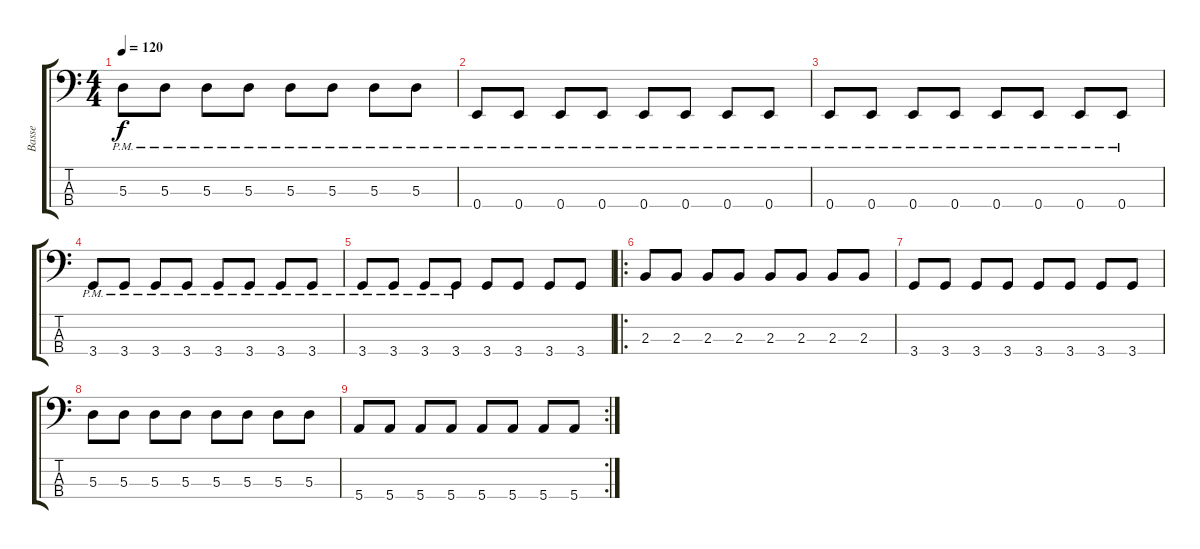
\track ("Basse" "Basse") {instrument electricbassfinger}
\staff {score tabs}
\tuning (G2 D2 A1 E1) {hide}
\ts (4 4)
\tempo 120
\clef f4
\ks c
5.3{pm}.8{dy f} 5.3{pm}.8 5.3{pm}.8 5.3{pm}.8 5.3{pm}.8 5.3{pm}.8 5.3{pm}.8 5.3{pm}.8 |
0.4{pm}.8 0.4{pm}.8 0.4{pm}.8 0.4{pm}.8 0.4{pm}.8 0.4{pm}.8 0.4{pm}.8 0.4{pm}.8 |
0.4{pm}.8 0.4{pm}.8 0.4{pm}.8 0.4{pm}.8 0.4{pm}.8 0.4{pm}.8 0.4{pm}.8 0.4{pm}.8 |
3.4{pm}.8 3.4{pm}.8 3.4{pm}.8 3.4{pm}.8 3.4{pm}.8 3.4{pm}.8 3.4{pm}.8 3.4{pm}.8 |
3.4{pm}.8 3.4{pm}.8 3.4{pm}.8 3.4{pm}.8 3.4.8 3.4.8 3.4.8 3.4.8 |
\ro
2.3.8 2.3.8 2.3.8 2.3.8 2.3.8 2.3.8 2.3.8 2.3.8 |
3.4.8 3.4.8 3.4.8 3.4.8 3.4.8 3.4.8 3.4.8 3.4.8 |
5.3.8 5.3.8 5.3.8 5.3.8 5.3.8 5.3.8 5.3.8 5.3.8 |
\rc 2
5.4.8 5.4.8 5.4.8 5.4.8 5.4.8 5.4.8 5.4.8 5.4.8
